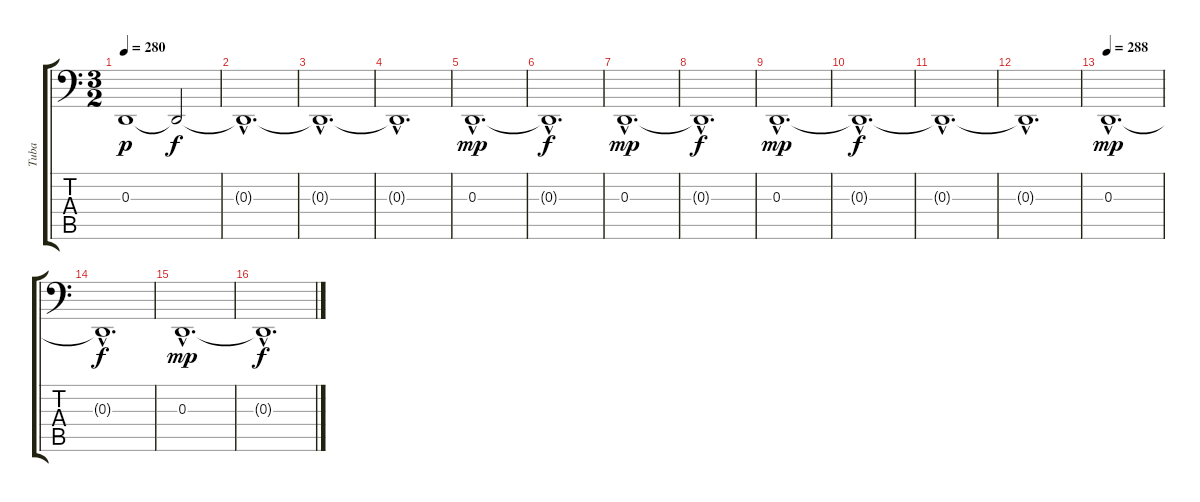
\track ("Tuba" "Tuba") {instrument tuba}
\staff {score tabs}
\tuning (C3 G2 D2 A1 E1 B0) {hide}
\ts (3 2)
\tempo 280
\clef f4
\ks c
0.3.1{dy p} 0.3{t}.2{dy f} |
0.3{hac t}.1{d} |
0.3{hac t}.1{d} |
0.3{hac t}.1{d} |
0.3{hac}.1{d dy mp} |
0.3{hac t}.1{d dy f} |
0.3{hac}.1{d dy mp} |
0.3{hac t}.1{d dy f} |
0.3{hac}.1{d dy mp} |
0.3{hac t}.1{d dy f} |
0.3{hac t}.1{d} |
0.3{hac t}.1{d} |
\tempo 288
0.3{hac}.1{d dy mp} |
0.3{hac t}.1{d dy f} |
0.3{hac}.1{d dy mp} |
0.3{hac t}.1{d dy f}
